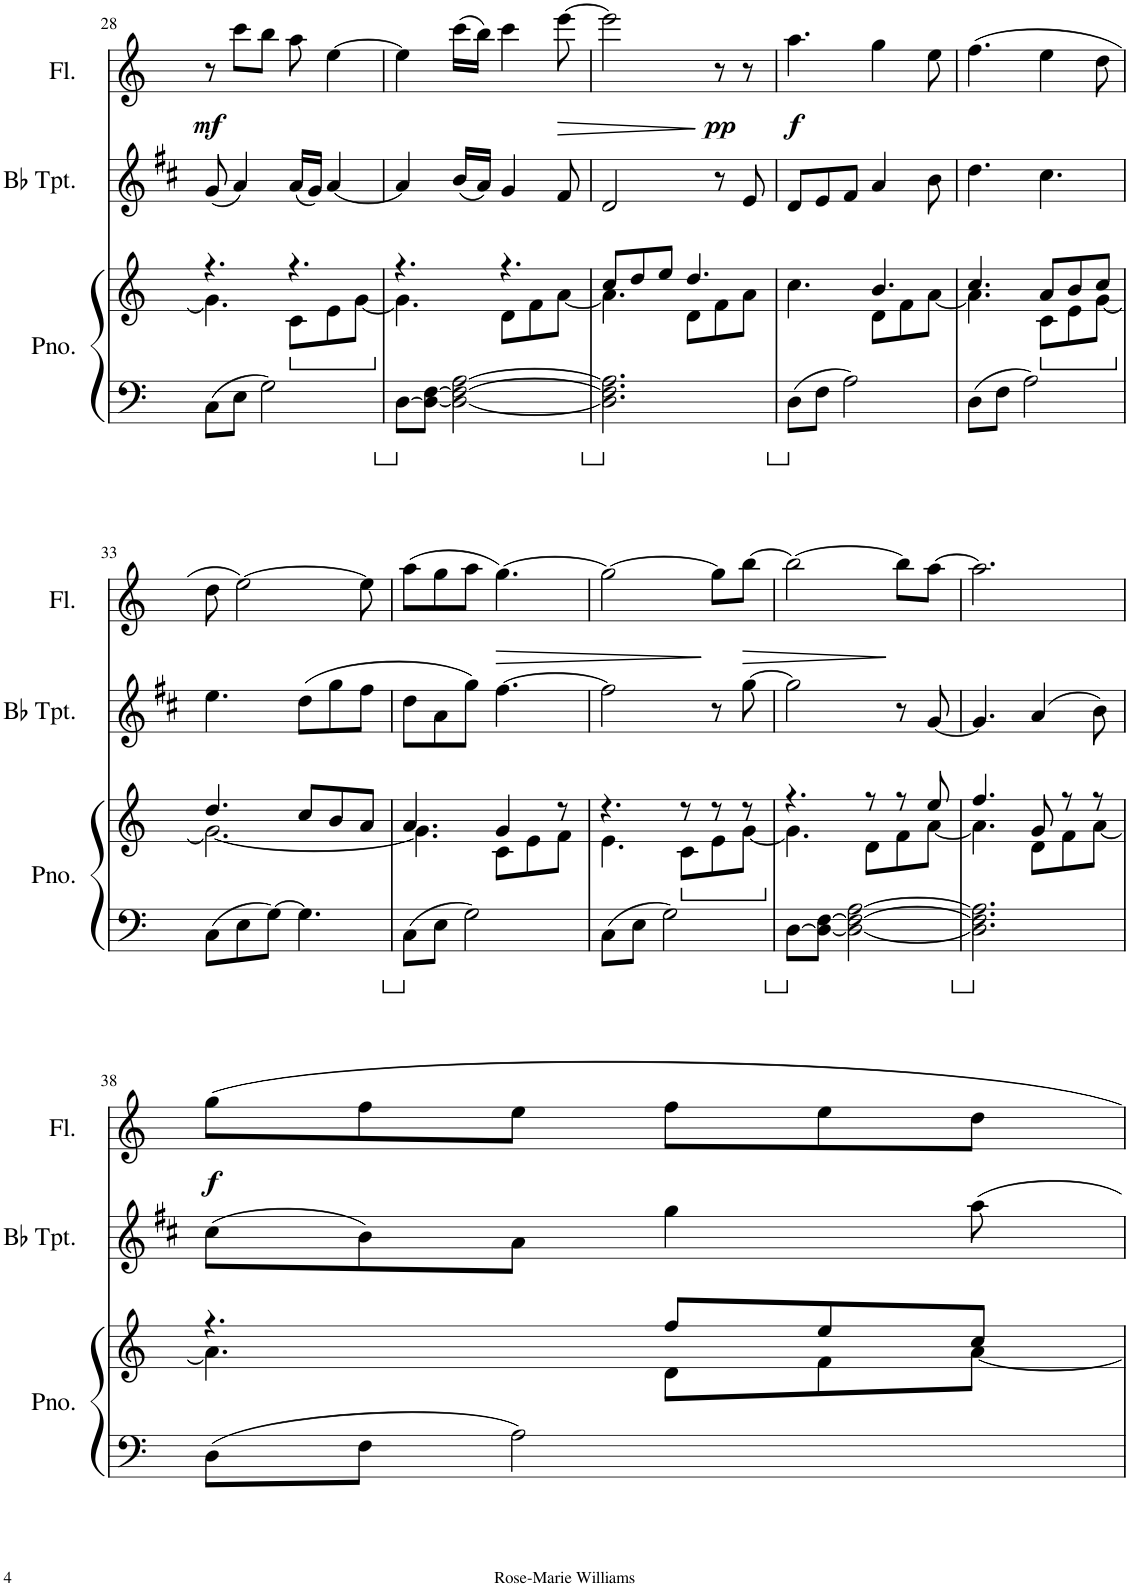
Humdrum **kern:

**kern	**kern	**kern	**kern	**dynam
*part3	*part3	*part2	*part1	*part1
*staff4	*staff3	*staff2	*staff1	*staff1
*I"Piano	*	*I"Bb Trumpet	*I"Flute	*
*I'Pno.	*	*I'Bb Tpt.	*I'Fl.	*
!!LO:PB:g=z
*clefF4	*clefG2	*clefG2	*clefG2	*
*	*	*Trd1c2	*	*
*k[]	*k[]	*k[f#c#]	*k[]	*
*M6/8	*M6/8	*M6/8	*M6/8	*
=28	=28	=28	=28	=28
*	*^	*	*	*
!	!	!	!	!	!LO:DY:b
8C\L	4.r	4.g\]	(<8g/	8r	mf
8E\J	.	.	4a/)	8ccc\L	.
2G\	.	.	.	8bb\J	.
*	*ped	*	*	*	*
.	4.r	8c\L	(<16a/LL	8aa\	.
.	.	.	16g/JJ)	.	.
.	.	8e\	[4a/	[4ee\	.
.	.	[8g\J	.	.	.
=29	=29	=29	=29	=29	=29
[8D\L	4.r	4.g\]	4a/]	4ee\]	.
8D\_ [8F\J	.	.	.	.	.
2D\_ 2F\_ [2A\	.	.	(<16b/LL	(>16ccc\LL	.
.	.	.	16a/JJ)	16bb\JJ)	.
.	4.r	8d\L	4g/	4ccc\	.
.	.	8f\	.	.	.
!	!	!	!	!	!LO:HP:b
.	.	[8a\J	8f#/	[8eee\	>
=30	=30	=30	=30	=30	=30
*Xped	*	*	*	*	*
*ped	*	*	*	*	*
2.D\] 2.F\] 2.A\]	8cc/L	4.a\]	2d/	2eee\]	.
.	8dd/	.	.	.	.
.	8ee/J	.	.	.	.
.	4.dd/	8d\L	.	.	.
!	!	!	!	!	!LO:DY:n=1:b
.	.	8f\	8r	8r	] pp
.	.	8a\J	8e/	8r	.
=31	=31	=31	=31	=31	=31
!	!	!	!	!	!LO:DY:b
8D\L	4.cc\	4.ryy	8d/L	4.aa\	f
8F\J	.	.	8e/	.	.
2A\	.	.	8f#/J	.	.
.	4.b/	8d\L	4a/	4gg\	.
.	.	8f\	.	.	.
.	.	[8a\J	8b\	8ee\	.
=32	=32	=32	=32	=32	=32
8D\L	4.cc/	4.a\]	4.dd\	(>4.ff\	.
8F\J	.	.	.	.	.
2A\	.	.	.	.	.
*	*ped	*	*	*	*
.	8a/L	8c\L	4.cc#\	4ee\	.
.	8b/	8e\	.	.	.
.	8cc/J	[8g\J	.	8dd\	.
!!LO:LB:g=z
=33	=33	=33	=33	=33	=33
*ped	*	*	*	*	*
*	*Xped	*	*	*	*
8C\L	4.dd/	2.g\_	4.ee\	8dd\	.
8E\	.	.	.	[2ee\)	.
[8G\J	.	.	.	.	.
4.G\]	8cc/L	.	(>8dd\L	.	.
.	8b/	.	8gg\	.	.
.	8a/J	.	8ff#\J	8ee\]	.
=34	=34	=34	=34	=34	=34
*Xped	*	*	*	*	*
8C\L	4.a/	4.g\]	8dd\L	(>8aa\L	.
8E\J	.	.	8a\	8gg\	.
2G\	.	.	8gg\J)	8aa\J	.
!	!	!	!	!	!LO:HP:b
.	4g/	8c\L	[4.ff#\	[4.gg\)	>
.	.	8e\	.	.	.
.	8r	8f\J	.	.	.
=35	=35	=35	=35	=35	=35
8C\L	4.r	4.e\	2ff#\]	2gg\_	.
8E\J	.	.	.	.	.
2G\	.	.	.	.	.
*	*ped	*	*	*	*
.	8r	8c\L	.	.	.
.	8r	8e\	8r	8gg\L]	]
!	!	!	!	!	!LO:HP:b
.	8r	[8g\J	[8gg\	[8bb\J	>
=36	=36	=36	=36	=36	=36
*	*Xped	*	*	*	*
[8D\L	4.r	4.g\]	2gg\]	2bb\_	.
8D\_ [8F\J	.	.	.	.	.
2D\_ 2F\_ [2A\	.	.	.	.	.
.	8r	8d\L	.	.	.
.	8r	8f\	8r	8bb\L]	]
.	8ee/	[8a\J	[8g/	[8aa\J	.
=37	=37	=37	=37	=37	=37
*Xped	*	*	*	*	*
2.D\] 2.F\] 2.A\]	4.ff/	4.a\]	4.g/]	2.aa\]	.
.	8g/	8d\L	(>4a/	.	.
.	8r	8f\	.	.	.
.	8r	[8a\J	8b\)	.	.
!!LO:LB:g=z
=38	=38	=38	=38	=38	=38
!	!	!	!	!	!LO:DY:b
8D\L	4.r	4.a\]	(>8cc#\L	8gg\L	f
8F\J	.	.	8b\)	8ff\	.
2A\	.	.	8a\J	8ee\J	.
.	8ff/L	8d\L	4gg\	8ff\L	.
.	8ee/	8f\	.	8ee\	.
.	8cc/J	[8a\J	8aa\	8dd\J	.
*	*v	*v	*	*	*
=	=	=	=	=
*-	*-	*-	*-	*-
